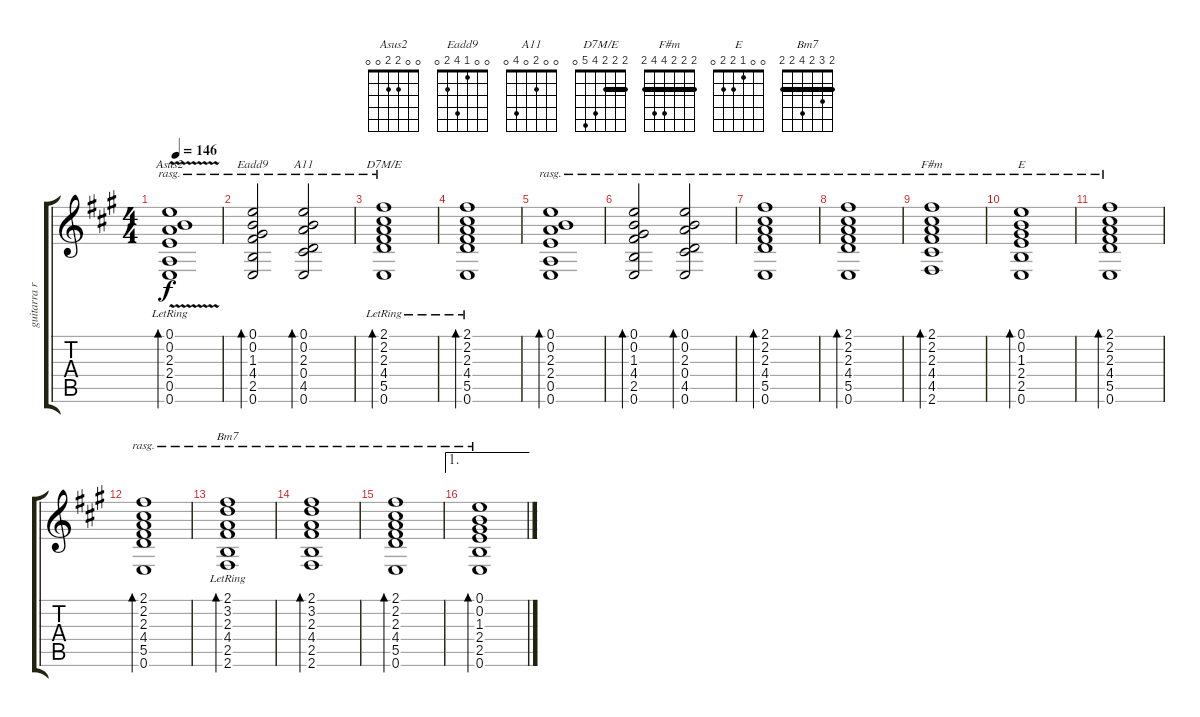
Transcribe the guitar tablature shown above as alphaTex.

\track ("guitarra ritmica" "guitarra r") {instrument acousticguitarsteel}
\staff {score tabs}
\tuning (E4 B3 G3 D3 A2 E2) {hide}
\chord ("Asus2" 0 0 2 2 0 0)
\chord ("Eadd9" 0 0 1 4 2 0)
\chord ("A11" 0 0 2 0 4 0)
\chord ("D7M/E" 2 2 2 4 5 0) {barre 2}
\chord ("F#m" 2 2 2 4 4 2) {barre 2}
\chord ("E" 0 0 1 2 2 0)
\chord ("Bm7" 2 3 2 4 2 2) {barre 2}
\ts (4 4)
\tempo 146
\clef g2
\ks a
(0.1 0.2 2.3 2.4 0.5 0.6{v lr}).1{bd 480 ch "Asus2" rasg ii dy f} |
(0.1 0.2 1.3 4.4 2.5 0.6).2{bd 480 ch "Eadd9" rasg ii} (0.1 0.2 2.3 0.4 4.5 0.6).2{bd 480 ch "A11" rasg ii} |
(2.1{lr} 2.2 2.3 4.4 5.5 0.6).1{bd 480 ch "D7M/E" rasg ii} |
(2.1{lr} 2.2 2.3 4.4 5.5 0.6).1{bd 60} |
(0.1 0.2 2.3 2.4 0.5 0.6).1{bd 480 rasg ii} |
(0.1 0.2 1.3 4.4 2.5 0.6).2{bd 480 rasg ii} (0.1 0.2 2.3 0.4 4.5 0.6).2{bd 480 rasg ii} |
(2.1 2.2 2.3 4.4 5.5 0.6).1{bd 480 rasg ii} |
(2.1 2.2 2.3 4.4 5.5 0.6).1{bd 480 rasg ii} |
(2.1 2.2 2.3 4.4 4.5 2.6).1{bd 480 ch "F#m" rasg ii} |
(0.1 0.2 1.3 2.4 2.5 0.6).1{bd 480 ch "E" rasg ii} |
(2.1 2.2 2.3 4.4 5.5 0.6).1{bd 480 rasg ii} |
(2.1 2.2 2.3 4.4 5.5 0.6).1{bd 480 rasg ii} |
(2.1{lr} 3.2 2.3 4.4 2.5 2.6).1{bd 480 ch "Bm7" rasg ii} |
(2.1 3.2 2.3 4.4 2.5 2.6).1{bd 480 rasg ii} |
(2.1 2.2 2.3 4.4 5.5 0.6).1{bd 480 rasg ii} |
\ae 1
(0.1 0.2 1.3 2.4 2.5 0.6).1{bd 480 rasg ii}
